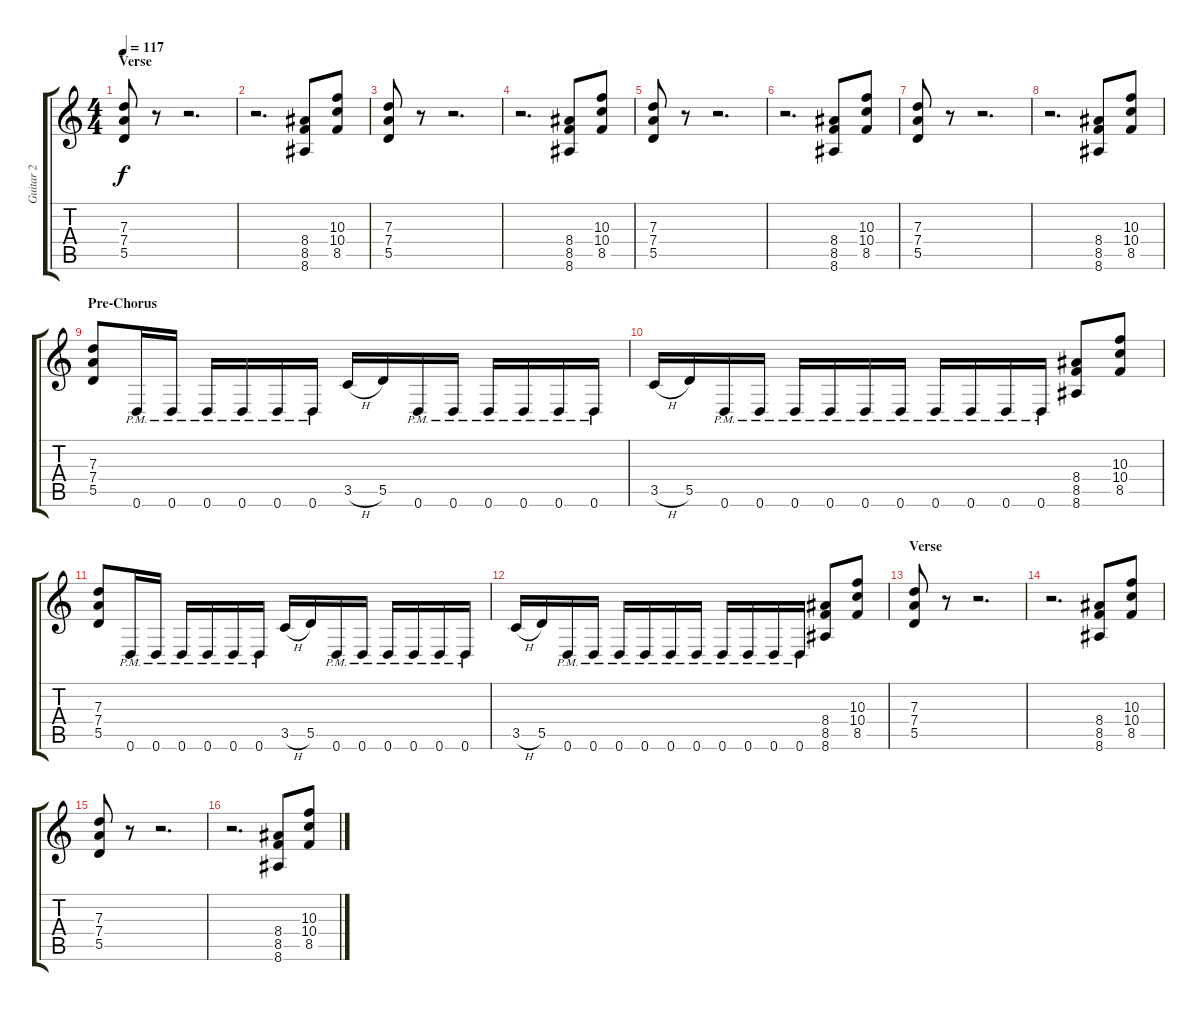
\track ("Guitar 2" "Guitar 2") {instrument distortionguitar}
\staff {score tabs}
\tuning (E4 B3 G3 D3 A2 D2) {hide}
\ts (4 4)
\section ("" "Verse")
\tempo 117
\clef g2
\ks c
(7.3 7.4 5.5).8{dy f} r.8 r.2{d} |
r.2{d} (8.4 8.5 8.6).8 (10.3 10.4 8.5).8 |
(7.3 7.4 5.5).8 r.8 r.2{d} |
r.2{d} (8.4 8.5 8.6).8 (10.3 10.4 8.5).8 |
(7.3 7.4 5.5).8 r.8 r.2{d} |
r.2{d} (8.4 8.5 8.6).8 (10.3 10.4 8.5).8 |
(7.3 7.4 5.5).8 r.8 r.2{d} |
r.2{d} (8.4 8.5 8.6).8 (10.3 10.4 8.5).8 |
\section ("" "Pre-Chorus")
(7.3 7.4 5.5).8 0.6{pm}.16 0.6{pm}.16 0.6{pm}.16 0.6{pm}.16 0.6{pm}.16 0.6{pm}.16 3.5{h}.16 5.5.16 0.6{pm}.16 0.6{pm}.16 0.6{pm}.16 0.6{pm}.16 0.6{pm}.16 0.6{pm}.16 |
3.5{h}.16 5.5.16 0.6{pm}.16 0.6{pm}.16 0.6{pm}.16 0.6{pm}.16 0.6{pm}.16 0.6{pm}.16 0.6{pm}.16 0.6{pm}.16 0.6{pm}.16 0.6{pm}.16 (8.4 8.5 8.6).8 (10.3 10.4 8.5).8 |
(7.3 7.4 5.5).8 0.6{pm}.16 0.6{pm}.16 0.6{pm}.16 0.6{pm}.16 0.6{pm}.16 0.6{pm}.16 3.5{h}.16 5.5.16 0.6{pm}.16 0.6{pm}.16 0.6{pm}.16 0.6{pm}.16 0.6{pm}.16 0.6{pm}.16 |
3.5{h}.16 5.5.16 0.6{pm}.16 0.6{pm}.16 0.6{pm}.16 0.6{pm}.16 0.6{pm}.16 0.6{pm}.16 0.6{pm}.16 0.6{pm}.16 0.6{pm}.16 0.6{pm}.16 (8.4 8.5 8.6).8 (10.3 10.4 8.5).8 |
\section ("" "Verse")
(7.3 7.4 5.5).8 r.8 r.2{d} |
r.2{d} (8.4 8.5 8.6).8 (10.3 10.4 8.5).8 |
(7.3 7.4 5.5).8 r.8 r.2{d} |
r.2{d} (8.4 8.5 8.6).8 (10.3 10.4 8.5).8
